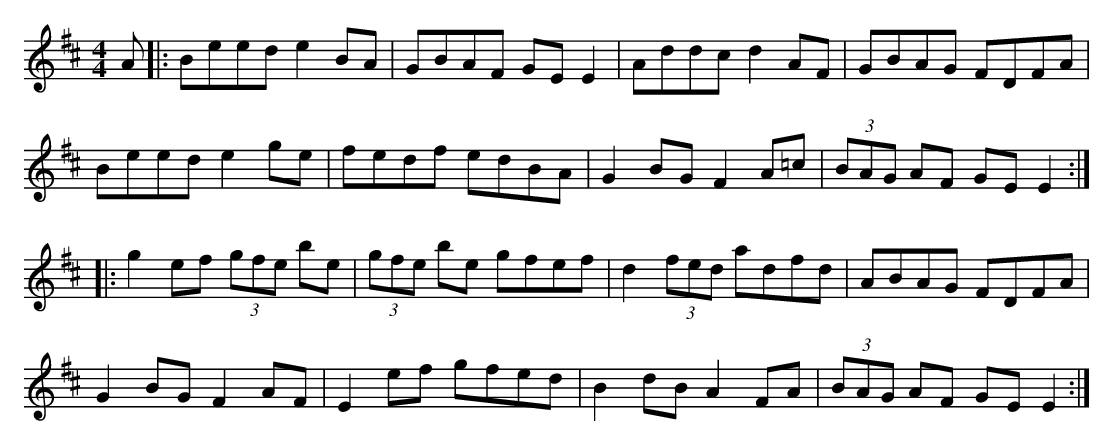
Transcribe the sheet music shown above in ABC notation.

X:1
M:4/4
K:Edor
A|:Beed e2 BA|GBAF GE E2|Addc d2 AF|GBAG FDFA|
Beed e2ge|fedf edBA|G2BG F2A=c|(3BAG AF GE E2:|
|:g2 ef (3gfe be|(3gfe be gfef|d2 (3fed adfd|ABAG FDFA|
G2 BG F2AF|E2ef gfed|B2dB A2FA|(3BAG AF GE E2:|
